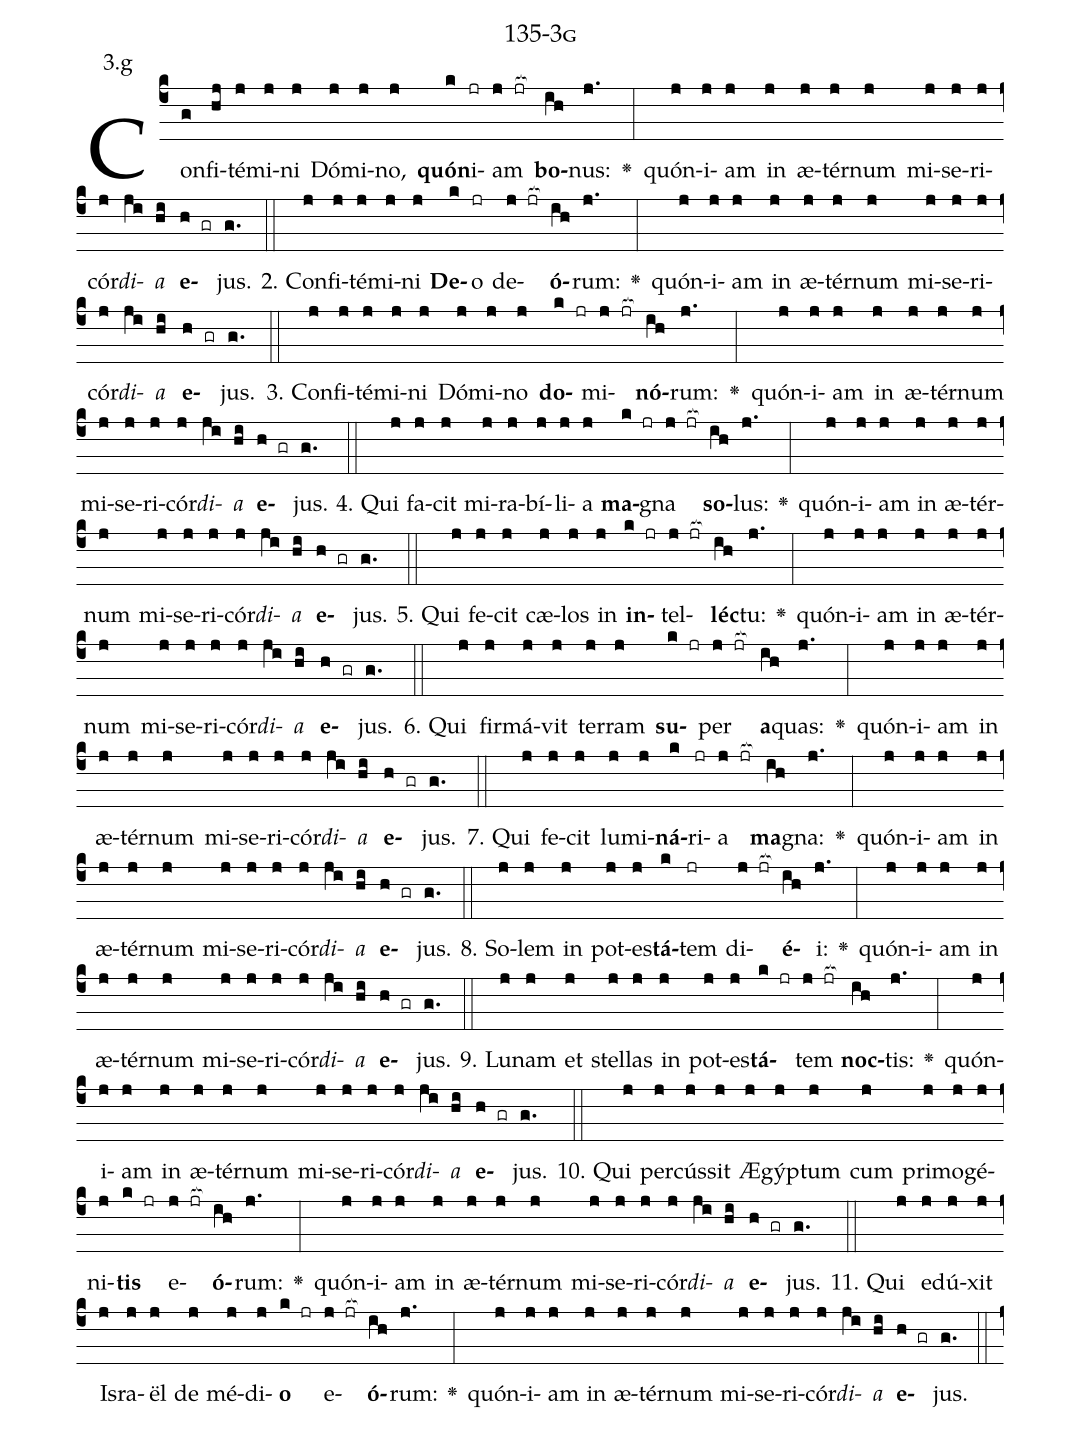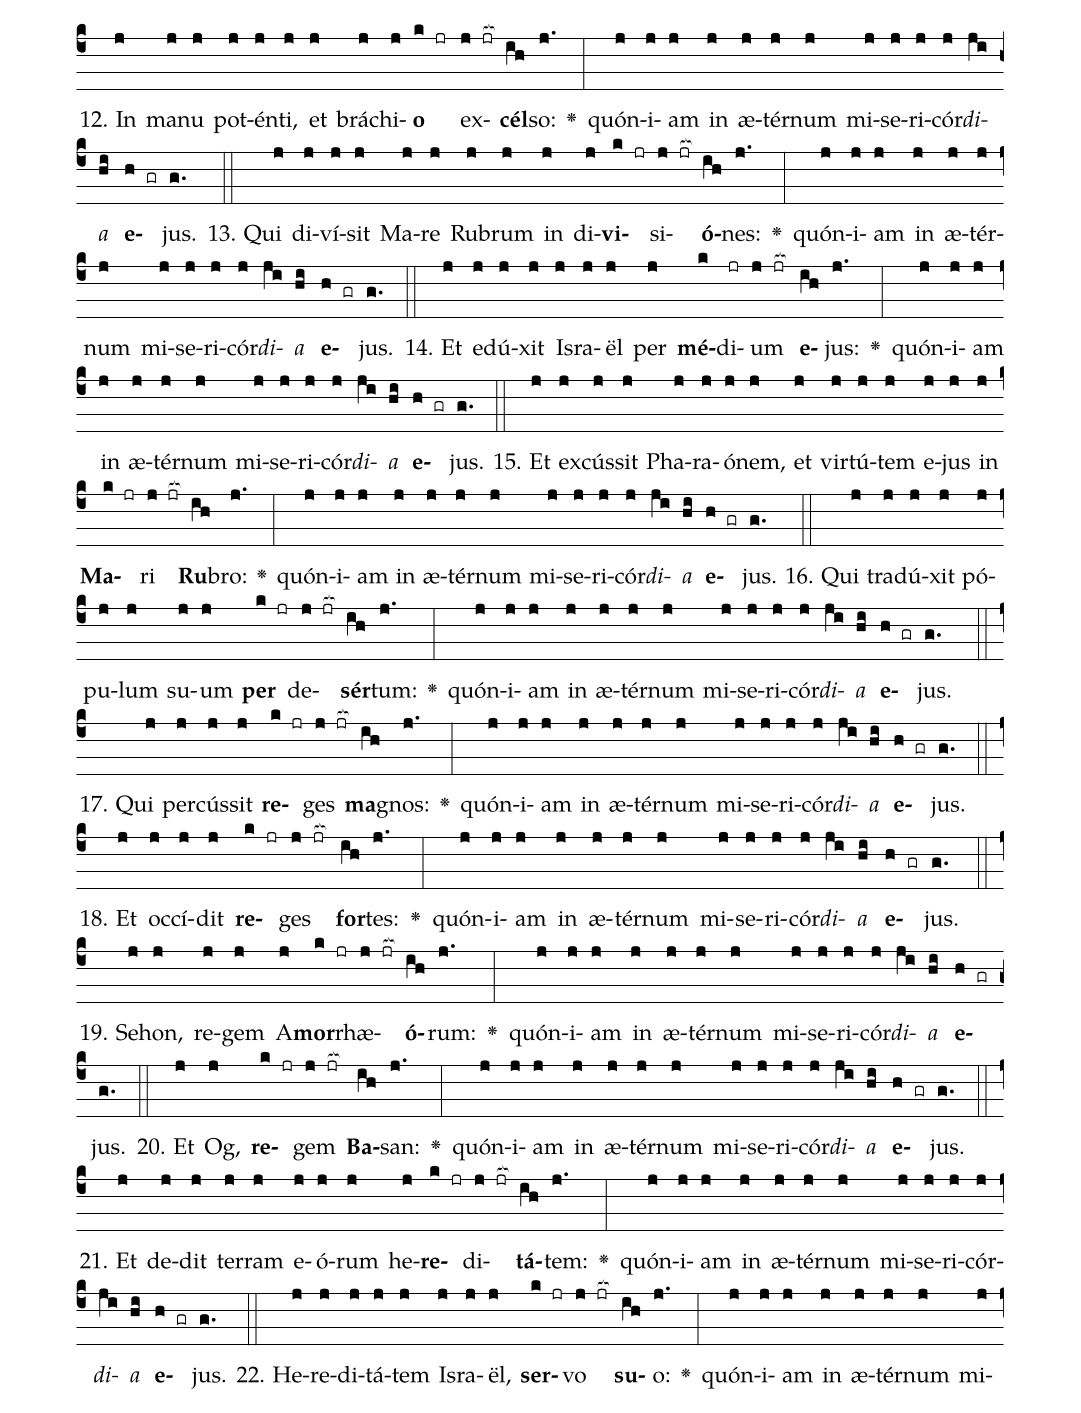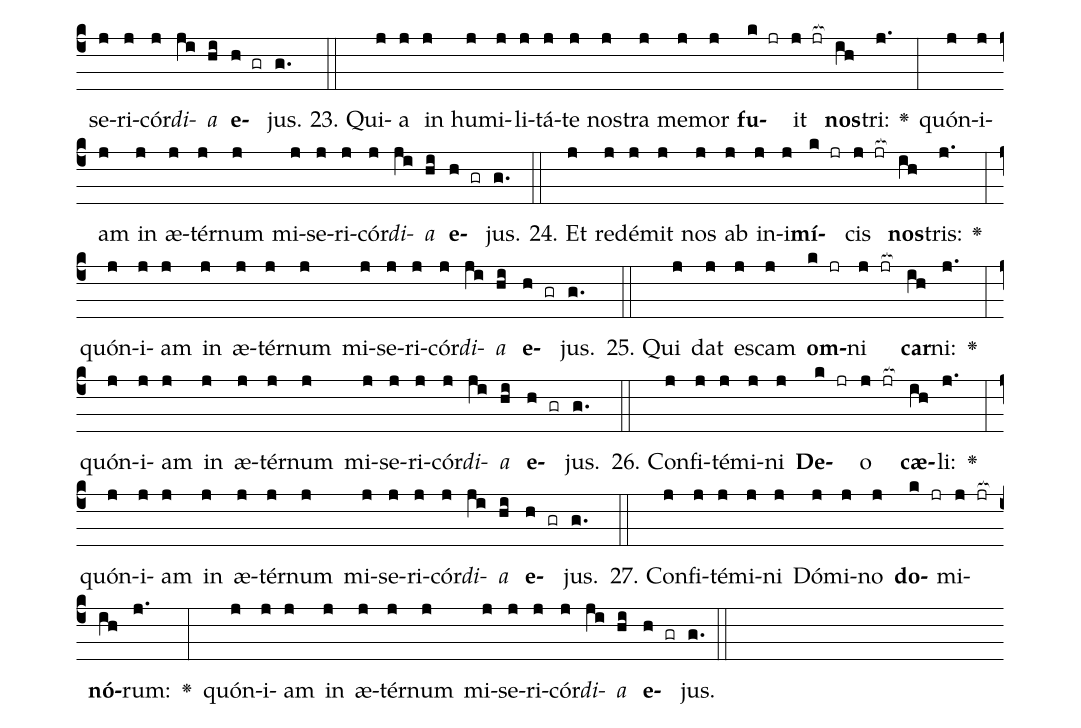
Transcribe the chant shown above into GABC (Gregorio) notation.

name: 135-3g;
annotation: 3.g;
%%
(c4)Con(g)fi(hj)té(j)mi(j)ni(j) Dó(j)mi(j)no,(j) <b>quón</b>(k)i(jr)am(j jr[ocb:1{]) <b>bo</b>(ih[ocb:0}])nus:(j.) <v>\greheightstar</v>(:) quón(j)i(j)am(j) in(j) æ(j)tér(j)num(j) mi(j)se(j)ri(j)cór(j)<i>di</i>(ji)<i>a</i>(hi) <b>e</b>(h gr)jus.(g.) (::)
2. Con(j)fi(j)té(j)mi(j)ni(j) <b>De</b>(k)o(jr) de(j jr[ocb:1{])<b>ó</b>(ih[ocb:0}])rum:(j.) <v>\greheightstar</v>(:) quón(j)i(j)am(j) in(j) æ(j)tér(j)num(j) mi(j)se(j)ri(j)cór(j)<i>di</i>(ji)<i>a</i>(hi) <b>e</b>(h gr)jus.(g.) (::)
3. Con(j)fi(j)té(j)mi(j)ni(j) Dó(j)mi(j)no(j) <b>do</b>(k jr)mi(j jr[ocb:1{])<b>nó</b>(ih[ocb:0}])rum:(j.) <v>\greheightstar</v>(:) quón(j)i(j)am(j) in(j) æ(j)tér(j)num(j) mi(j)se(j)ri(j)cór(j)<i>di</i>(ji)<i>a</i>(hi) <b>e</b>(h gr)jus.(g.) (::)
4. Qui(j) fa(j)cit(j) mi(j)ra(j)bí(j)li(j)a(j) <b>ma</b>(k jr)gna(j jr[ocb:1{]) <b>so</b>(ih[ocb:0}])lus:(j.) <v>\greheightstar</v>(:) quón(j)i(j)am(j) in(j) æ(j)tér(j)num(j) mi(j)se(j)ri(j)cór(j)<i>di</i>(ji)<i>a</i>(hi) <b>e</b>(h gr)jus.(g.) (::)
5. Qui(j) fe(j)cit(j) cæ(j)los(j) in(j) <b>in</b>(k jr)tel(j jr[ocb:1{])<b>léc</b>(ih[ocb:0}])tu:(j.) <v>\greheightstar</v>(:) quón(j)i(j)am(j) in(j) æ(j)tér(j)num(j) mi(j)se(j)ri(j)cór(j)<i>di</i>(ji)<i>a</i>(hi) <b>e</b>(h gr)jus.(g.) (::)
6. Qui(j) fir(j)má(j)vit(j) ter(j)ram(j) <b>su</b>(k jr)per(j jr[ocb:1{]) <b>a</b>(ih[ocb:0}])quas:(j.) <v>\greheightstar</v>(:) quón(j)i(j)am(j) in(j) æ(j)tér(j)num(j) mi(j)se(j)ri(j)cór(j)<i>di</i>(ji)<i>a</i>(hi) <b>e</b>(h gr)jus.(g.) (::)
7. Qui(j) fe(j)cit(j) lu(j)mi(j)<b>ná</b>(k)ri(jr)a(j jr[ocb:1{]) <b>ma</b>(ih[ocb:0}])gna:(j.) <v>\greheightstar</v>(:) quón(j)i(j)am(j) in(j) æ(j)tér(j)num(j) mi(j)se(j)ri(j)cór(j)<i>di</i>(ji)<i>a</i>(hi) <b>e</b>(h gr)jus.(g.) (::)
8. So(j)lem(j) in(j) pot(j)es(j)<b>tá</b>(k)tem(jr) di(j jr[ocb:1{])<b>é</b>(ih[ocb:0}])i:(j.) <v>\greheightstar</v>(:) quón(j)i(j)am(j) in(j) æ(j)tér(j)num(j) mi(j)se(j)ri(j)cór(j)<i>di</i>(ji)<i>a</i>(hi) <b>e</b>(h gr)jus.(g.) (::)
9. Lu(j)nam(j) et(j) stel(j)las(j) in(j) pot(j)es(j)<b>tá</b>(k jr)tem(j jr[ocb:1{]) <b>noc</b>(ih[ocb:0}])tis:(j.) <v>\greheightstar</v>(:) quón(j)i(j)am(j) in(j) æ(j)tér(j)num(j) mi(j)se(j)ri(j)cór(j)<i>di</i>(ji)<i>a</i>(hi) <b>e</b>(h gr)jus.(g.) (::)
10. Qui(j) per(j)cús(j)sit(j) Æ(j)gýp(j)tum(j) cum(j) pri(j)mo(j)gé(j)ni(j)<b>tis</b>(k jr) e(j jr[ocb:1{])<b>ó</b>(ih[ocb:0}])rum:(j.) <v>\greheightstar</v>(:) quón(j)i(j)am(j) in(j) æ(j)tér(j)num(j) mi(j)se(j)ri(j)cór(j)<i>di</i>(ji)<i>a</i>(hi) <b>e</b>(h gr)jus.(g.) (::)
11. Qui(j) e(j)dú(j)xit(j) Is(j)ra(j)ël(j) de(j) mé(j)di(j)<b>o</b>(k jr) e(j jr[ocb:1{])<b>ó</b>(ih[ocb:0}])rum:(j.) <v>\greheightstar</v>(:) quón(j)i(j)am(j) in(j) æ(j)tér(j)num(j) mi(j)se(j)ri(j)cór(j)<i>di</i>(ji)<i>a</i>(hi) <b>e</b>(h gr)jus.(g.) (::)
12. In(j) ma(j)nu(j) pot(j)én(j)ti,(j) et(j) brá(j)chi(j)<b>o</b>(k jr) ex(j jr[ocb:1{])<b>cél</b>(ih[ocb:0}])so:(j.) <v>\greheightstar</v>(:) quón(j)i(j)am(j) in(j) æ(j)tér(j)num(j) mi(j)se(j)ri(j)cór(j)<i>di</i>(ji)<i>a</i>(hi) <b>e</b>(h gr)jus.(g.) (::)
13. Qui(j) di(j)ví(j)sit(j) Ma(j)re(j) Ru(j)brum(j) in(j) di(j)<b>vi</b>(k jr)si(j jr[ocb:1{])<b>ó</b>(ih[ocb:0}])nes:(j.) <v>\greheightstar</v>(:) quón(j)i(j)am(j) in(j) æ(j)tér(j)num(j) mi(j)se(j)ri(j)cór(j)<i>di</i>(ji)<i>a</i>(hi) <b>e</b>(h gr)jus.(g.) (::)
14. Et(j) e(j)dú(j)xit(j) Is(j)ra(j)ël(j) per(j) <b>mé</b>(k)di(jr)um(j jr[ocb:1{]) <b>e</b>(ih[ocb:0}])jus:(j.) <v>\greheightstar</v>(:) quón(j)i(j)am(j) in(j) æ(j)tér(j)num(j) mi(j)se(j)ri(j)cór(j)<i>di</i>(ji)<i>a</i>(hi) <b>e</b>(h gr)jus.(g.) (::)
15. Et(j) ex(j)cús(j)sit(j) Pha(j)ra(j)ó(j)nem,(j) et(j) vir(j)tú(j)tem(j) e(j)jus(j) in(j) <b>Ma</b>(k jr)ri(j jr[ocb:1{]) <b>Ru</b>(ih[ocb:0}])bro:(j.) <v>\greheightstar</v>(:) quón(j)i(j)am(j) in(j) æ(j)tér(j)num(j) mi(j)se(j)ri(j)cór(j)<i>di</i>(ji)<i>a</i>(hi) <b>e</b>(h gr)jus.(g.) (::)
16. Qui(j) tra(j)dú(j)xit(j) pó(j)pu(j)lum(j) su(j)um(j) <b>per</b>(k jr) de(j jr[ocb:1{])<b>sér</b>(ih[ocb:0}])tum:(j.) <v>\greheightstar</v>(:) quón(j)i(j)am(j) in(j) æ(j)tér(j)num(j) mi(j)se(j)ri(j)cór(j)<i>di</i>(ji)<i>a</i>(hi) <b>e</b>(h gr)jus.(g.) (::)
17. Qui(j) per(j)cús(j)sit(j) <b>re</b>(k jr)ges(j jr[ocb:1{]) <b>ma</b>(ih[ocb:0}])gnos:(j.) <v>\greheightstar</v>(:) quón(j)i(j)am(j) in(j) æ(j)tér(j)num(j) mi(j)se(j)ri(j)cór(j)<i>di</i>(ji)<i>a</i>(hi) <b>e</b>(h gr)jus.(g.) (::)
18. Et(j) oc(j)cí(j)dit(j) <b>re</b>(k jr)ges(j jr[ocb:1{]) <b>for</b>(ih[ocb:0}])tes:(j.) <v>\greheightstar</v>(:) quón(j)i(j)am(j) in(j) æ(j)tér(j)num(j) mi(j)se(j)ri(j)cór(j)<i>di</i>(ji)<i>a</i>(hi) <b>e</b>(h gr)jus.(g.) (::)
19. Se(j)hon,(j) re(j)gem(j) A(j)<b>mor</b>(k jr)rhæ(j jr[ocb:1{])<b>ó</b>(ih[ocb:0}])rum:(j.) <v>\greheightstar</v>(:) quón(j)i(j)am(j) in(j) æ(j)tér(j)num(j) mi(j)se(j)ri(j)cór(j)<i>di</i>(ji)<i>a</i>(hi) <b>e</b>(h gr)jus.(g.) (::)
20. Et(j) Og,(j) <b>re</b>(k jr)gem(j jr[ocb:1{]) <b>Ba</b>(ih[ocb:0}])san:(j.) <v>\greheightstar</v>(:) quón(j)i(j)am(j) in(j) æ(j)tér(j)num(j) mi(j)se(j)ri(j)cór(j)<i>di</i>(ji)<i>a</i>(hi) <b>e</b>(h gr)jus.(g.) (::)
21. Et(j) de(j)dit(j) ter(j)ram(j) e(j)ó(j)rum(j) he(j)<b>re</b>(k jr)di(j jr[ocb:1{])<b>tá</b>(ih[ocb:0}])tem:(j.) <v>\greheightstar</v>(:) quón(j)i(j)am(j) in(j) æ(j)tér(j)num(j) mi(j)se(j)ri(j)cór(j)<i>di</i>(ji)<i>a</i>(hi) <b>e</b>(h gr)jus.(g.) (::)
22. He(j)re(j)di(j)tá(j)tem(j) Is(j)ra(j)ël,(j) <b>ser</b>(k jr)vo(j jr[ocb:1{]) <b>su</b>(ih[ocb:0}])o:(j.) <v>\greheightstar</v>(:) quón(j)i(j)am(j) in(j) æ(j)tér(j)num(j) mi(j)se(j)ri(j)cór(j)<i>di</i>(ji)<i>a</i>(hi) <b>e</b>(h gr)jus.(g.) (::)
23. Qui(j)a(j) in(j) hu(j)mi(j)li(j)tá(j)te(j) nos(j)tra(j) me(j)mor(j) <b>fu</b>(k jr)it(j jr[ocb:1{]) <b>nos</b>(ih[ocb:0}])tri:(j.) <v>\greheightstar</v>(:) quón(j)i(j)am(j) in(j) æ(j)tér(j)num(j) mi(j)se(j)ri(j)cór(j)<i>di</i>(ji)<i>a</i>(hi) <b>e</b>(h gr)jus.(g.) (::)
24. Et(j) red(j)é(j)mit(j) nos(j) ab(j) in(j)i(j)<b>mí</b>(k jr)cis(j jr[ocb:1{]) <b>nos</b>(ih[ocb:0}])tris:(j.) <v>\greheightstar</v>(:) quón(j)i(j)am(j) in(j) æ(j)tér(j)num(j) mi(j)se(j)ri(j)cór(j)<i>di</i>(ji)<i>a</i>(hi) <b>e</b>(h gr)jus.(g.) (::)
25. Qui(j) dat(j) es(j)cam(j) <b>om</b>(k jr)ni(j jr[ocb:1{]) <b>car</b>(ih[ocb:0}])ni:(j.) <v>\greheightstar</v>(:) quón(j)i(j)am(j) in(j) æ(j)tér(j)num(j) mi(j)se(j)ri(j)cór(j)<i>di</i>(ji)<i>a</i>(hi) <b>e</b>(h gr)jus.(g.) (::)
26. Con(j)fi(j)té(j)mi(j)ni(j) <b>De</b>(k jr)o(j jr[ocb:1{]) <b>cæ</b>(ih[ocb:0}])li:(j.) <v>\greheightstar</v>(:) quón(j)i(j)am(j) in(j) æ(j)tér(j)num(j) mi(j)se(j)ri(j)cór(j)<i>di</i>(ji)<i>a</i>(hi) <b>e</b>(h gr)jus.(g.) (::)
27. Con(j)fi(j)té(j)mi(j)ni(j) Dó(j)mi(j)no(j) <b>do</b>(k jr)mi(j jr[ocb:1{])<b>nó</b>(ih[ocb:0}])rum:(j.) <v>\greheightstar</v>(:) quón(j)i(j)am(j) in(j) æ(j)tér(j)num(j) mi(j)se(j)ri(j)cór(j)<i>di</i>(ji)<i>a</i>(hi) <b>e</b>(h gr)jus.(g.) (::)
